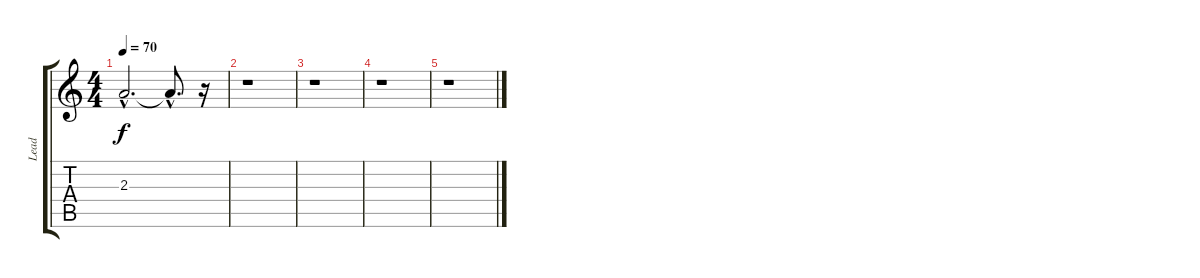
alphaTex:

\track ("Lead" "Lead") {instrument distortionguitar}
\staff {score tabs}
\tuning (E4 B3 G3 D3 A2 E2) {hide}
\ts (4 4)
\tempo 70
\clef g2
\ks c
2.3{hac}.2{d dy f} 2.3{hac t}.8{d} r.16 |
r.1 |
r.1 |
r.1 |
r.1
